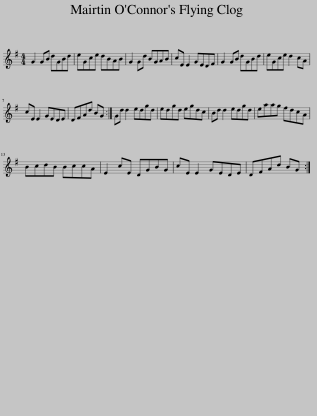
X:1
L:1/8
M:4/4
I:linebreak $
K:G
V:1 treble
V:1
 G2 GB dGBd | eGce dBAB | G2 Gd BGAB | cE E2 GEDF | G2 GB dGBd | %5
 eGce d2 cA |$ cE E2 GEDE | DFAd BG :| Gd d2 edgd | edgd egdc | %10
 Bd d2 edgd | eaag fdcA |$ BcdB BccA | E2 cE DGBG | cE E2 GEDE | %15
 DFAd BG :| %16
